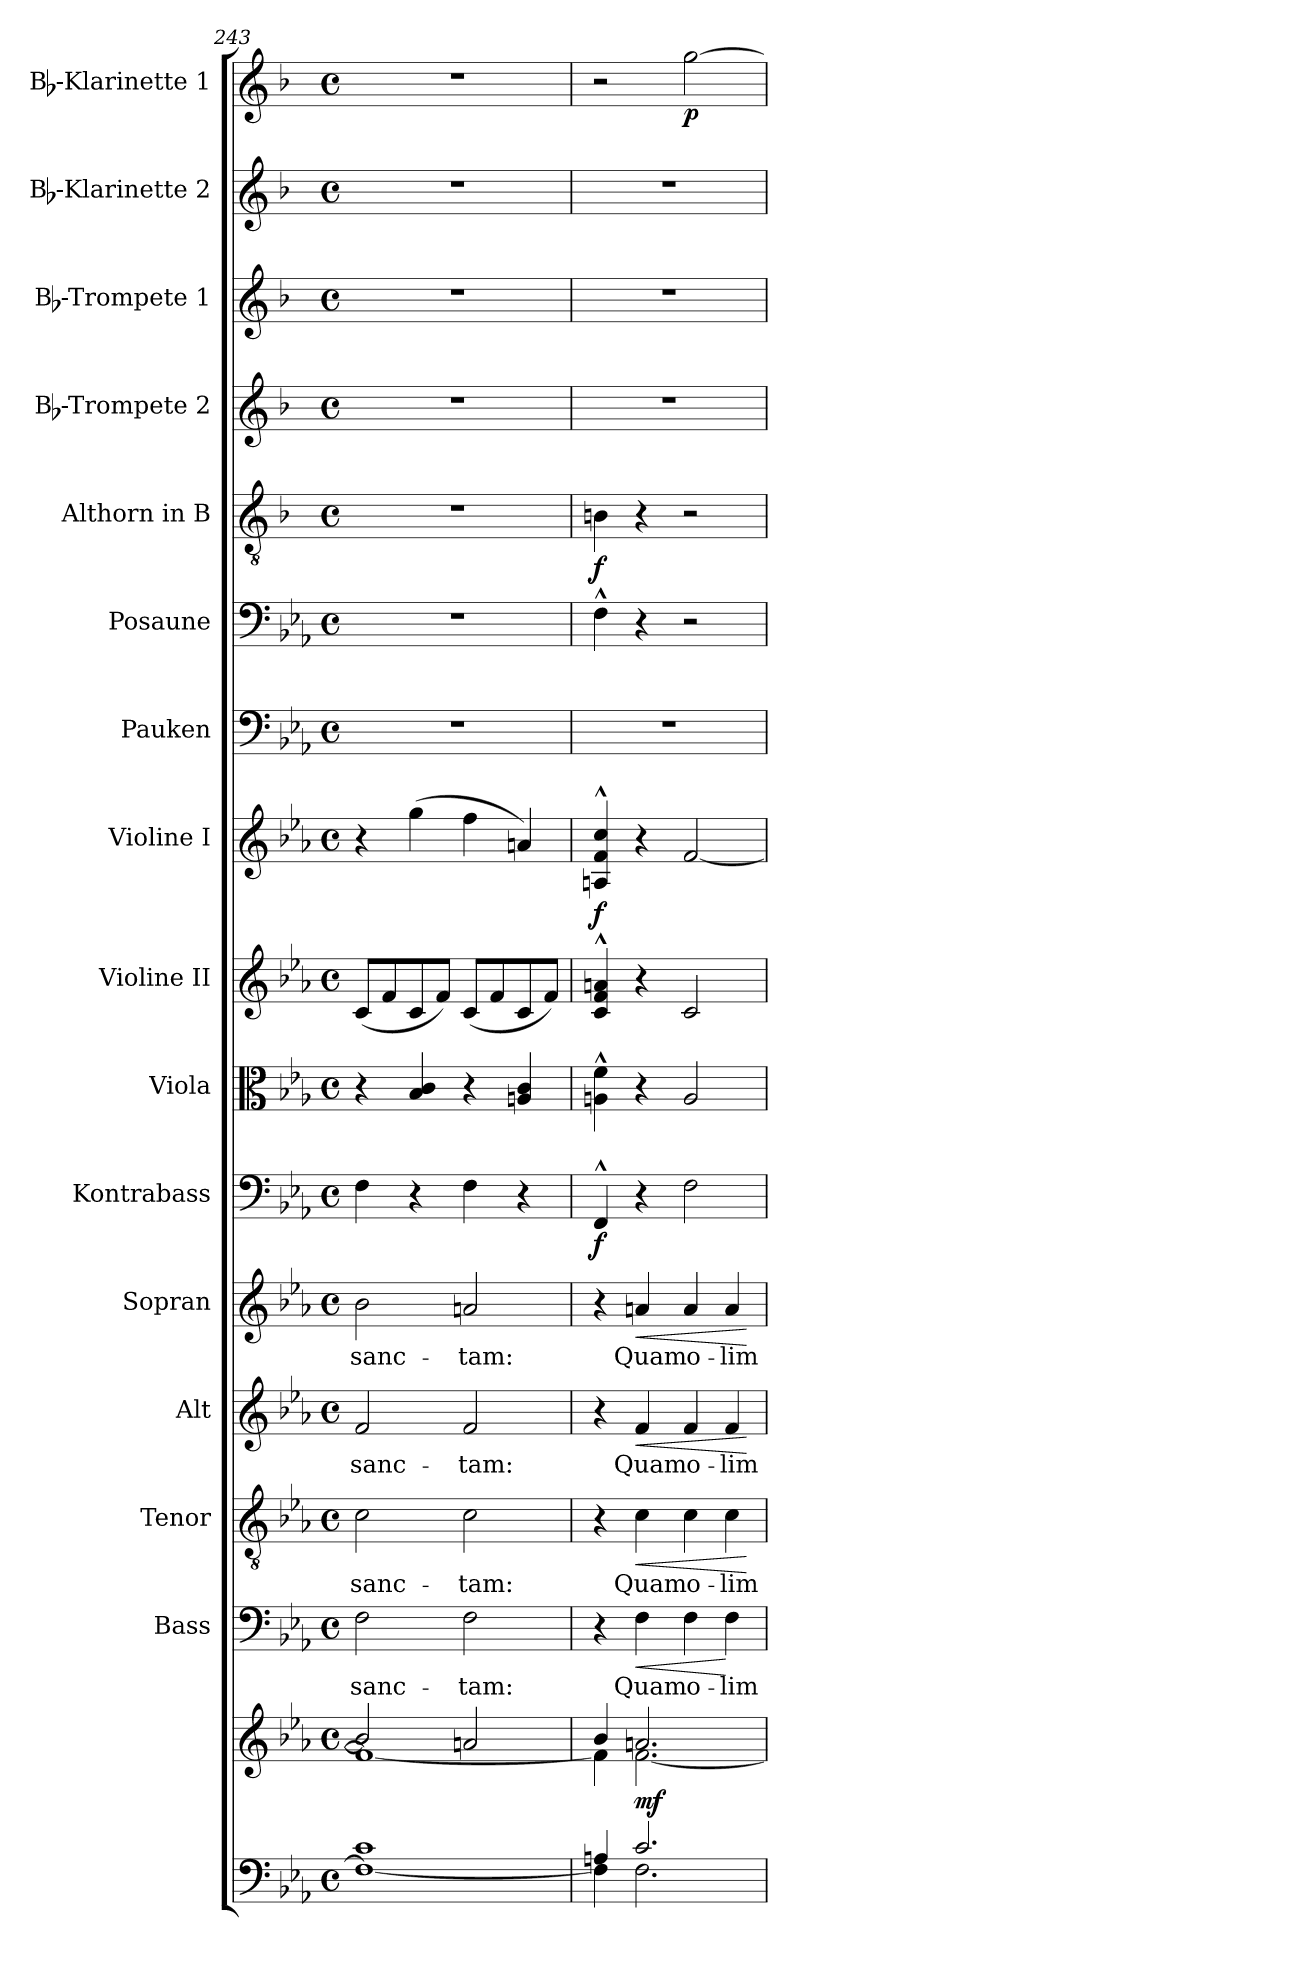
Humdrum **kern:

**kern	**kern	**dynam	**kern	**text	**dynam	**kern	**text	**dynam	**kern	**text	**dynam	**kern	**text	**dynam	**kern	**dynam	**kern	**kern	**kern	**dynam	**kern	**kern	**kern	**dynam	**kern	**kern	**kern	**kern	**dynam
*part16	*part16	*part16	*part15	*part15	*part15	*part14	*part14	*part14	*part13	*part13	*part13	*part12	*part12	*part12	*part11	*part11	*part10	*part9	*part8	*part8	*part7	*part6	*part5	*part5	*part4	*part3	*part2	*part1	*part1
*staff17	*staff16	*staff16/17	*staff15	*staff15	*staff15	*staff14	*staff14	*staff14	*staff13	*staff13	*staff13	*staff12	*staff12	*staff12	*staff11	*staff11	*staff10	*staff9	*staff8	*staff8	*staff7	*staff6	*staff5	*staff5	*staff4	*staff3	*staff2	*staff1	*staff1
*	*	*	*I"Bass	*	*	*I"Tenor	*	*	*I"Alt	*	*	*I"Sopran	*	*	*I"Kontrabass	*	*I"Viola	*I"Violine II	*I"Violine I	*	*I"Pauken	*I"Posaune	*I"Althorn in B	*	*I"Bb-Trompete 2	*I"Bb-Trompete 1	*I"Bb-Klarinette 2	*I"Bb-Klarinette 1	*
*	*	*	*I'B.	*	*	*I'T.	*	*	*I'A.	*	*	*I'S.	*	*	*I'Kb.	*	*I'Vla.	*I'Vl. II	*I'Vl. I	*	*I'Pk.	*I'Pos.	*	*	*I'Bb Trp. 2	*I'Bb Trp. 1	*I'Bb Kl. 2	*I'Bb Kl. 1	*
*clefF4	*clefG2	*	*clefF4	*	*	*clefGv2	*	*	*clefG2	*	*	*clefG2	*	*	*clefF4	*	*clefC3	*clefG2	*clefG2	*	*clefF4	*clefF4	*clefGv2	*	*clefG2	*clefG2	*clefG2	*clefG2	*
*	*	*	*	*	*	*	*	*	*	*	*	*	*	*	*ITrd7c12	*	*	*	*	*	*	*	*ITrd1c2	*	*ITrd1c2	*ITrd1c2	*ITrd1c2	*ITrd1c2	*
*k[b-e-a-]	*k[b-e-a-]	*	*k[b-e-a-]	*	*	*k[b-e-a-]	*	*	*k[b-e-a-]	*	*	*k[b-e-a-]	*	*	*k[b-e-a-]	*	*k[b-e-a-]	*k[b-e-a-]	*k[b-e-a-]	*	*k[b-e-a-]	*k[b-e-a-]	*k[b-e-a-]	*	*k[b-e-a-]	*k[b-e-a-]	*k[b-e-a-]	*k[b-e-a-]	*
*E-:	*E-:	*	*E-:	*	*	*E-:	*	*	*E-:	*	*	*E-:	*	*	*E-:	*	*E-:	*E-:	*E-:	*	*E-:	*E-:	*E-:	*	*E-:	*E-:	*E-:	*E-:	*
*M4/4	*M4/4	*	*M4/4	*	*	*M4/4	*	*	*M4/4	*	*	*M4/4	*	*	*M4/4	*	*M4/4	*M4/4	*M4/4	*	*M4/4	*M4/4	*M4/4	*	*M4/4	*M4/4	*M4/4	*M4/4	*
*met(c)	*met(c)	*	*met(c)	*	*	*met(c)	*	*	*met(c)	*	*	*met(c)	*	*	*met(c)	*	*met(c)	*met(c)	*met(c)	*	*met(c)	*met(c)	*met(c)	*	*met(c)	*met(c)	*met(c)	*met(c)	*
=243	=243	=243	=243	=243	=243	=243	=243	=243	=243	=243	=243	=243	=243	=243	=243	=243	=243	=243	=243	=243	=243	=243	=243	=243	=243	=243	=243	=243	=243
*^	*^	*	*	*	*	*	*	*	*	*	*	*	*	*	*	*	*	*	*	*	*	*	*	*	*	*	*	*	*
!	!	!	!	!	!	!LO:LY:b	!	!	!LO:LY:b	!	!	!LO:LY:b	!	!	!LO:LY:b	!	!	!	!	!	!	!	!	!	!	!	!	!	!	!	!
1c	1F_	2b-/]	1f_	.	2F\	sanc-	.	2c\	sanc-	.	2f/	sanc-	.	2b-\	sanc-	.	4FF\	.	4r	(<8c/L	4r	.	1r	1r	1r	.	1r	1r	1r	1r	.
.	.	.	.	.	.	.	.	.	.	.	.	.	.	.	.	.	.	.	.	8f/	.	.	.	.	.	.	.	.	.	.	.
.	.	.	.	.	.	.	.	.	.	.	.	.	.	.	.	.	4r	.	4B-/ 4c/	8c/	(>4gg\	.	.	.	.	.	.	.	.	.	.
.	.	.	.	.	.	.	.	.	.	.	.	.	.	.	.	.	.	.	.	8f/J)	.	.	.	.	.	.	.	.	.	.	.
!	!	!	!	!	!	!LO:LY:b	!	!	!LO:LY:b	!	!	!LO:LY:b	!	!	!LO:LY:b	!	!	!	!	!	!	!	!	!	!	!	!	!	!	!	!
.	.	2an/	.	.	2F\	-tam:	.	2c\	-tam:	.	2f/	-tam:	.	2an/	-tam:	.	4FF\	.	4r	(<8c/L	4ff\	.	.	.	.	.	.	.	.	.	.
.	.	.	.	.	.	.	.	.	.	.	.	.	.	.	.	.	.	.	.	8f/	.	.	.	.	.	.	.	.	.	.	.
.	.	.	.	.	.	.	.	.	.	.	.	.	.	.	.	.	4r	.	4An/ 4c/	8c/	4an/)	.	.	.	.	.	.	.	.	.	.
.	.	.	.	.	.	.	.	.	.	.	.	.	.	.	.	.	.	.	.	8f/J)	.	.	.	.	.	.	.	.	.	.	.
!!LO:PB:g=z
=244	=244	=244	=244	=244	=244	=244	=244	=244	=244	=244	=244	=244	=244	=244	=244	=244	=244	=244	=244	=244	=244	=244	=244	=244	=244	=244	=244	=244	=244	=244	=244
!	!	!	!	!	!	!	!	!	!	!	!	!	!	!	!	!	!	!LO:DY:b	!	!	!	!LO:DY:b	!	!	!	!LO:DY:b	!	!	!	!	!
4An/	4F\]	4b-/	4f\]	.	4r	.	.	4r	.	.	4r	.	.	4r	.	.	4FFF^^>/	f	4An\^^> 4f\^^>	4c/^^> 4f/^^> 4an/^^>	4An/^^> 4f/^^> 4cc/^^>	f	1r	4F^^>\	4An\	f	1r	1r	1r	2r	.
!	!	!	!	!LO:DY:b	!	!LO:LY:b	!LO:HP:b	!	!LO:LY:b	!LO:HP:b	!	!LO:LY:b	!LO:HP:b	!	!LO:LY:b	!LO:HP:b	!	!	!	!	!	!	!	!	!	!	!	!	!	!	!
2.c/	2.F\	2.an/	[<2.f\	mf	4F\	Quam	<	4c\	Quam	<	4f/	Quam	<	4an/	Quam	<	4r	.	4r	4r	4r	.	.	4r	4r	.	.	.	.	.	.
!	!	!	!	!	!	!LO:LY:b	!	!	!LO:LY:b	!	!	!LO:LY:b	!	!	!LO:LY:b	!	!	!	!	!	!	!	!	!	!	!	!	!	!	!	!LO:DY:b
.	.	.	.	.	4F\	o-	.	4c\	o-	.	4f/	o-	.	4a/	o-	.	2FF\	.	2A/	2c/	[2f/	.	.	2r	2r	.	.	.	.	[2ff\	p
!	!	!	!	!	!	!LO:LY:b	!	!	!LO:LY:b	!	!	!LO:LY:b	!	!	!LO:LY:b	!	!	!	!	!	!	!	!	!	!	!	!	!	!	!	!
.	.	.	.	.	4F\	-lim	[	4c\	-lim	.	4f/	-lim	.	4a/	-lim	.	.	.	.	.	.	.	.	.	.	.	.	.	.	.	.
*v	*v	*	*	*	*	*	*	*	*	*	*	*	*	*	*	*	*	*	*	*	*	*	*	*	*	*	*	*	*	*	*
*	*v	*v	*	*	*	*	*	*	*	*	*	*	*	*	*	*	*	*	*	*	*	*	*	*	*	*	*	*	*	*
.	.	.	.	.	.	.	.	[	.	.	[	.	.	[	.	.	.	.	.	.	.	.	.	.	.	.	.	.	.
=	=	=	=	=	=	=	=	=	=	=	=	=	=	=	=	=	=	=	=	=	=	=	=	=	=	=	=	=	=
*-	*-	*-	*-	*-	*-	*-	*-	*-	*-	*-	*-	*-	*-	*-	*-	*-	*-	*-	*-	*-	*-	*-	*-	*-	*-	*-	*-	*-	*-
